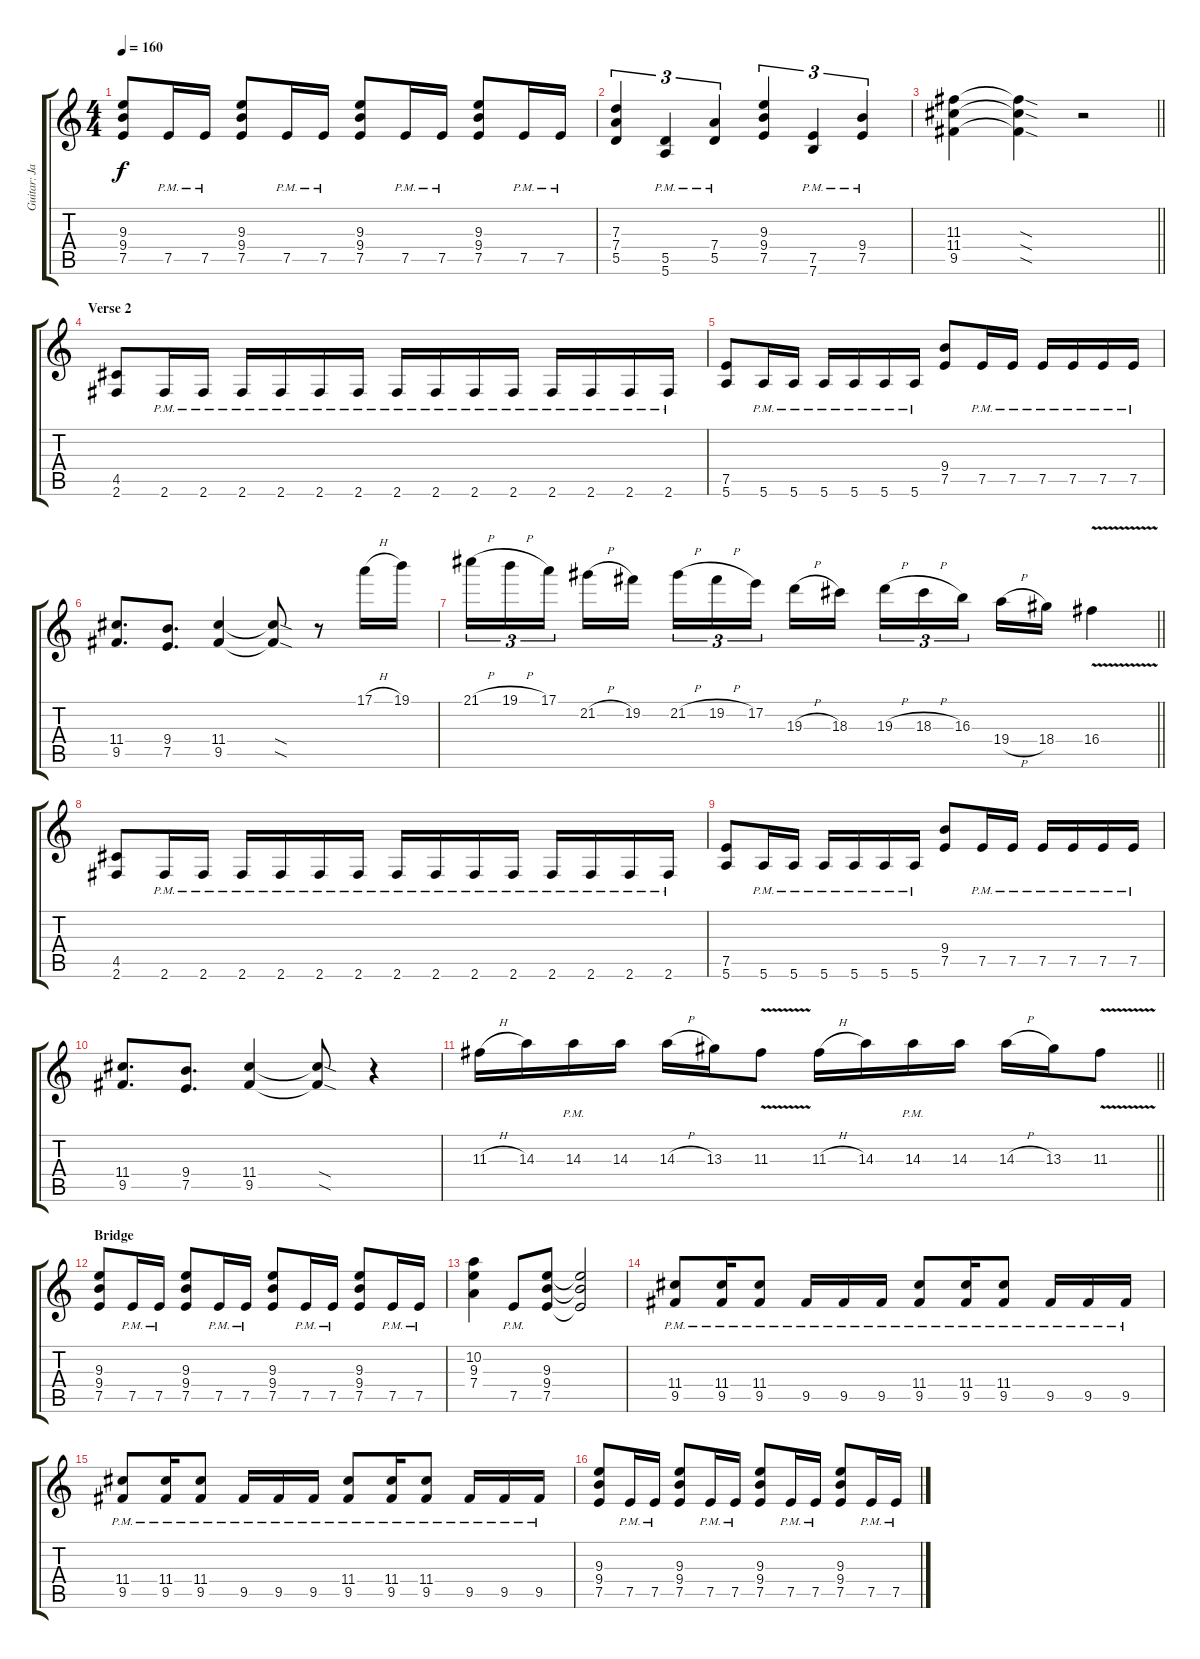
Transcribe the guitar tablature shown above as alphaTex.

\track ("Guitar: Jackie Slaughter" "Guitar: Ja") {instrument distortionguitar}
\staff {score tabs}
\tuning (E4 B3 G3 D3 A2 E2) {hide}
\ts (4 4)
\tempo 160
\clef g2
\ks c
(9.3 9.4 7.5).8{dy f} 7.5{pm}.16 7.5{pm}.16 (9.3 9.4 7.5).8 7.5{pm}.16 7.5{pm}.16 (9.3 9.4 7.5).8 7.5{pm}.16 7.5{pm}.16 (9.3 9.4 7.5).8 7.5{pm}.16 7.5{pm}.16 |
(7.3 7.4 5.5).4{tu (3 2)} (5.5{pm} 5.6{pm}).4{tu (3 2)} (7.4{pm} 5.5{pm}).4{tu (3 2)} (9.3 9.4 7.5).4{tu (3 2)} (7.5{pm} 7.6{pm}).4{tu (3 2)} (9.4{pm} 7.5{pm}).4{tu (3 2)} |
\barLineRight lightlight
(11.3 11.4 9.5).4 (11.3{sod t} 11.4{sod t} 9.5{sod t}).4 r.2 |
\section ("" "Verse 2")
(4.5 2.6).8 2.6{pm}.16 2.6{pm}.16 2.6{pm}.16 2.6{pm}.16 2.6{pm}.16 2.6{pm}.16 2.6{pm}.16 2.6{pm}.16 2.6{pm}.16 2.6{pm}.16 2.6{pm}.16 2.6{pm}.16 2.6{pm}.16 2.6{pm}.16 |
(7.5 5.6).8 5.6{pm}.16 5.6{pm}.16 5.6{pm}.16 5.6{pm}.16 5.6{pm}.16 5.6{pm}.16 (9.4 7.5).8 7.5{pm}.16 7.5{pm}.16 7.5{pm}.16 7.5{pm}.16 7.5{pm}.16 7.5{pm}.16 |
(11.4 9.5).8{d} (9.4 7.5).8{d} (11.4 9.5).4 (11.4{sod t} 9.5{sod t}).8 r.8 17.1{h}.16 19.1.16 |
\barLineRight lightlight
21.1{h}.16{tu (3 2)} 19.1{h}.16{tu (3 2)} 17.1.16{tu (3 2) beam splitsecondary} 21.2{h}.16 19.2.16 21.2{h}.16{tu (3 2)} 19.2{h}.16{tu (3 2)} 17.2.16{tu (3 2) beam splitsecondary} 19.3{h}.16 18.3.16 19.3{h}.16{tu (3 2)} 18.3{h}.16{tu (3 2)} 16.3.16{tu (3 2) beam splitsecondary} 19.4{h}.16 18.4.16 16.4{v}.4 |
(4.5 2.6).8 2.6{pm}.16 2.6{pm}.16 2.6{pm}.16 2.6{pm}.16 2.6{pm}.16 2.6{pm}.16 2.6{pm}.16 2.6{pm}.16 2.6{pm}.16 2.6{pm}.16 2.6{pm}.16 2.6{pm}.16 2.6{pm}.16 2.6{pm}.16 |
(7.5 5.6).8 5.6{pm}.16 5.6{pm}.16 5.6{pm}.16 5.6{pm}.16 5.6{pm}.16 5.6{pm}.16 (9.4 7.5).8 7.5{pm}.16 7.5{pm}.16 7.5{pm}.16 7.5{pm}.16 7.5{pm}.16 7.5{pm}.16 |
(11.4 9.5).8{d} (9.4 7.5).8{d} (11.4 9.5).4 (11.4{sod t} 9.5{sod t}).8 r.4 |
\barLineRight lightlight
11.3{h}.16 14.3.16 14.3{pm}.16 14.3.16 14.3{h}.16 13.3.16 11.3{v}.8 11.3{h}.16 14.3.16 14.3{pm}.16 14.3.16 14.3{h}.16 13.3.16 11.3{v}.8 |
\section ("" "Bridge")
(9.3 9.4 7.5).8 7.5{pm}.16 7.5{pm}.16 (9.3 9.4 7.5).8 7.5{pm}.16 7.5{pm}.16 (9.3 9.4 7.5).8 7.5{pm}.16 7.5{pm}.16 (9.3 9.4 7.5).8 7.5{pm}.16 7.5{pm}.16 |
(10.2 9.3 7.4).4 7.5{pm}.8 (9.3 9.4 7.5).8 (9.3{t} 9.4{t} 7.5{t}).2 |
(11.4{pm} 9.5{pm}).8 (11.4{pm} 9.5{pm}).16 (11.4{pm} 9.5{pm}).8 9.5{pm}.16 9.5{pm}.16 9.5{pm}.16 (11.4{pm} 9.5{pm}).8 (11.4{pm} 9.5{pm}).16 (11.4{pm} 9.5{pm}).8 9.5{pm}.16 9.5{pm}.16 9.5{pm}.16 |
(11.4{pm} 9.5{pm}).8 (11.4{pm} 9.5{pm}).16 (11.4{pm} 9.5{pm}).8 9.5{pm}.16 9.5{pm}.16 9.5{pm}.16 (11.4{pm} 9.5{pm}).8 (11.4{pm} 9.5{pm}).16 (11.4{pm} 9.5{pm}).8 9.5{pm}.16 9.5{pm}.16 9.5{pm}.16 |
(9.3 9.4 7.5).8 7.5{pm}.16 7.5{pm}.16 (9.3 9.4 7.5).8 7.5{pm}.16 7.5{pm}.16 (9.3 9.4 7.5).8 7.5{pm}.16 7.5{pm}.16 (9.3 9.4 7.5).8 7.5{pm}.16 7.5{pm}.16
